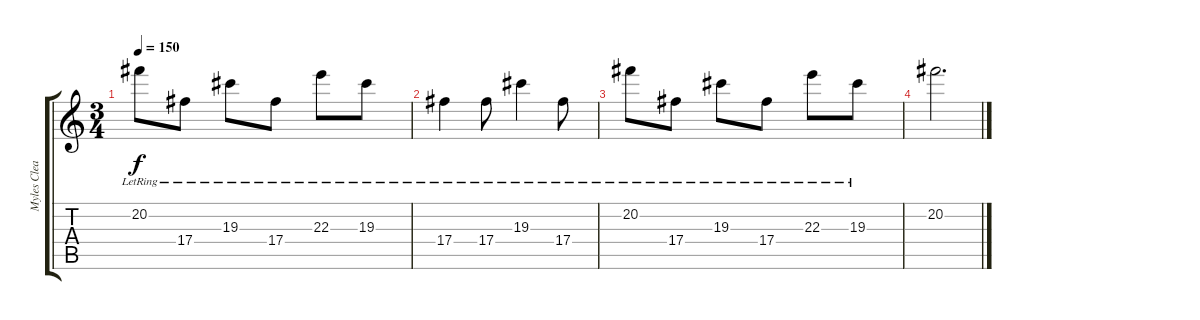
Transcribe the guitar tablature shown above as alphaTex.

\track ("Myles Clean" "Myles Clea") {instrument acousticguitarsteel}
\staff {score tabs}
\tuning (Eb4 Bb3 Gb3 Db3 Ab2 Eb2) {hide}
\ts (3 4)
\tempo 150
\clef g2
\ks c
20.2{lr}.8{dy f} 17.4{lr}.8 19.3{lr}.8 17.4{lr}.8 22.3{lr}.8 19.3{lr}.8 |
17.4{lr}.4 17.4{lr}.8 19.3{lr}.4 17.4{lr}.8 |
20.2{lr}.8 17.4{lr}.8 19.3{lr}.8 17.4{lr}.8 22.3{lr}.8 19.3{lr}.8 |
20.2.2{d}
